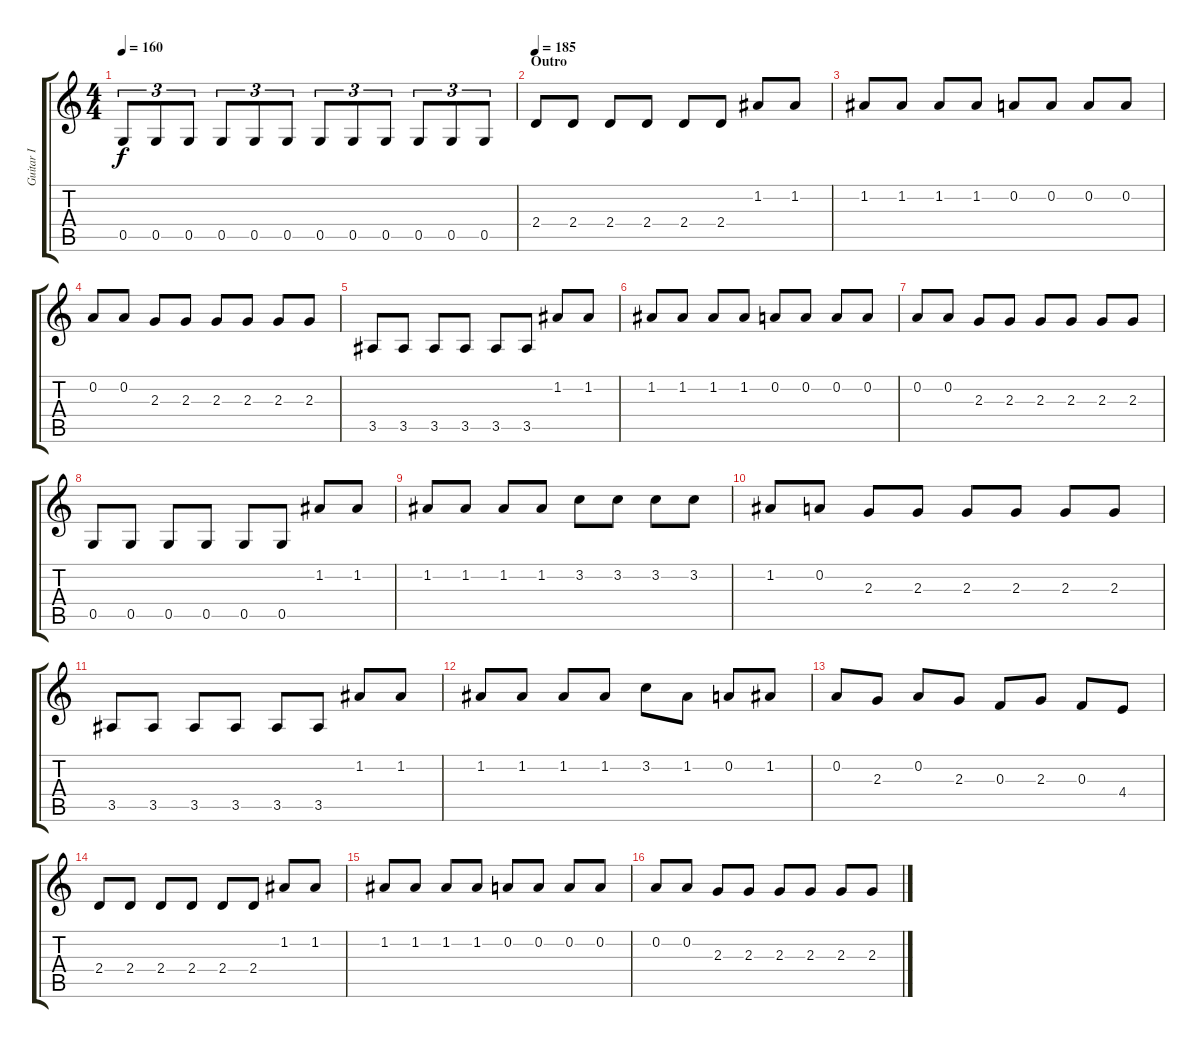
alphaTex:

\track ("Guitar I" "Guitar I") {instrument distortionguitar}
\staff {score tabs}
\tuning (D4 A3 F3 C3 G2 D2) {hide}
\ts (4 4)
\tempo 160
\clef g2
\ks c
0.5.8{tu (3 2) dy f} 0.5.8{tu (3 2)} 0.5.8{tu (3 2)} 0.5.8{tu (3 2)} 0.5.8{tu (3 2)} 0.5.8{tu (3 2)} 0.5.8{tu (3 2)} 0.5.8{tu (3 2)} 0.5.8{tu (3 2)} 0.5.8{tu (3 2)} 0.5.8{tu (3 2)} 0.5.8{tu (3 2)} |
\section ("" "Outro")
\tempo 185
2.4.8 2.4.8 2.4.8 2.4.8 2.4.8 2.4.8 1.2.8 1.2.8 |
1.2.8 1.2.8 1.2.8 1.2.8 0.2.8 0.2.8 0.2.8 0.2.8 |
0.2.8 0.2.8 2.3.8 2.3.8 2.3.8 2.3.8 2.3.8 2.3.8 |
3.5.8 3.5.8 3.5.8 3.5.8 3.5.8 3.5.8 1.2.8 1.2.8 |
1.2.8 1.2.8 1.2.8 1.2.8 0.2.8 0.2.8 0.2.8 0.2.8 |
0.2.8 0.2.8 2.3.8 2.3.8 2.3.8 2.3.8 2.3.8 2.3.8 |
0.5.8 0.5.8 0.5.8 0.5.8 0.5.8 0.5.8 1.2.8 1.2.8 |
1.2.8 1.2.8 1.2.8 1.2.8 3.2.8 3.2.8 3.2.8 3.2.8 |
1.2.8 0.2.8 2.3.8 2.3.8 2.3.8 2.3.8 2.3.8 2.3.8 |
3.5.8 3.5.8 3.5.8 3.5.8 3.5.8 3.5.8 1.2.8 1.2.8 |
1.2.8 1.2.8 1.2.8 1.2.8 3.2.8 1.2.8 0.2.8 1.2.8 |
0.2.8 2.3.8 0.2.8 2.3.8 0.3.8 2.3.8 0.3.8 4.4.8 |
2.4.8 2.4.8 2.4.8 2.4.8 2.4.8 2.4.8 1.2.8 1.2.8 |
1.2.8 1.2.8 1.2.8 1.2.8 0.2.8 0.2.8 0.2.8 0.2.8 |
0.2.8 0.2.8 2.3.8 2.3.8 2.3.8 2.3.8 2.3.8 2.3.8
